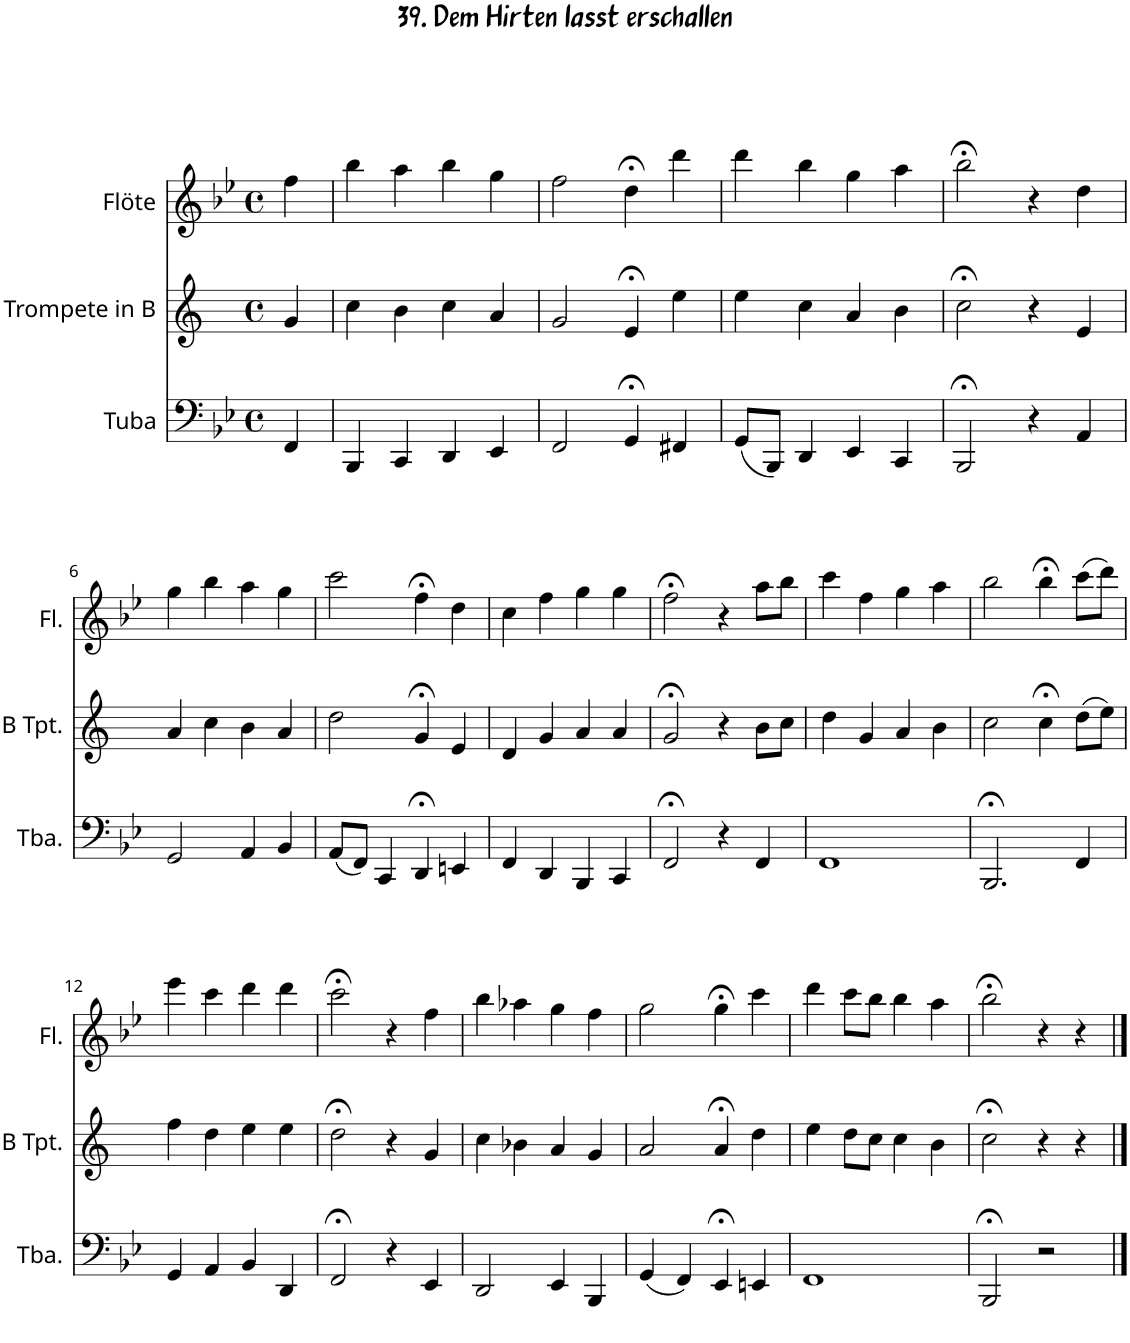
**kern	**kern	**kern
*part3	*part2	*part1
*staff3	*staff2	*staff1
*I"Tuba	*I"Trompete in B	*I"Flöte
*I'Tba.	*	*I'Fl.
*clefF4	*clefG2	*clefG2
*	*Trd1c2	*
*k[b-e-]	*k[]	*k[b-e-]
*M4/4	*M4/4	*M4/4
*met(c)	*met(c)	*met(c)
=1	=1	=1
4FF/	4g/	4ff\
=2	=2	=2
4BBB-/	4cc\	4bb-\
4CC/	4b\	4aa\
4DD/	4cc\	4bb-\
4EE-/	4a/	4gg\
=3	=3	=3
2FF/	2g/	2ff\
4GG;</	4e;</	4dd;<\
4FF#X/	4ee\	4ddd\
=4	=4	=4
(8GG/L	4ee\	4ddd\
8BBB-/J)	.	.
4DD/	4cc\	4bb-\
4EE-/	4a/	4gg\
4CC/	4b\	4aa\
=5	=5	=5
2BBB-;</	2cc;<\	2bb-;<\
4r	4r	4r
4AA/	4e/	4dd\
!!LO:LB:g=z
=6	=6	=6
2GG/	4a/	4gg\
.	4cc\	4bb-\
4AA/	4b\	4aa\
4BB-/	4a/	4gg\
=7	=7	=7
(8AA/L	2dd\	2ccc\
8FF/J)	.	.
4CC/	.	.
4DD;</	4g;</	4ff;<\
4EEn/	4e/	4dd\
=8	=8	=8
4FF/	4d/	4cc\
4DD/	4g/	4ff\
4BBB-/	4a/	4gg\
4CC/	4a/	4gg\
=9	=9	=9
2FF;</	2g;</	2ff;<\
4r	4r	4r
4FF/	8b\L	8aa\L
.	8cc\J	8bb-\J
=10	=10	=10
1FF	4dd\	4ccc\
.	4g/	4ff\
.	4a/	4gg\
.	4b\	4aa\
=11	=11	=11
2.BBB-;</	2cc\	2bb-\
.	4cc;<\	4bb-;<\
4FF/	(8dd\L	(8ccc\L
.	8ee\J)	8ddd\J)
!!LO:LB:g=z
=12	=12	=12
4GG/	4ff\	4eee-\
4AA/	4dd\	4ccc\
4BB-/	4ee\	4ddd\
4DD/	4ee\	4ddd\
=13	=13	=13
2FF;</	2dd;<\	2ccc;<\
4r	4r	4r
4EE-/	4g/	4ff\
=14	=14	=14
2DD/	4cc\	4bb-\
.	4b-X\	4aa-X\
4EE-/	4a/	4gg\
4BBB-/	4g/	4ff\
=15	=15	=15
(4GG/	2a/	2gg\
4FF/)	.	.
4EE-;</	4a;</	4gg;<\
4EEn/	4dd\	4ccc\
=16	=16	=16
1FF	4ee\	4ddd\
.	8dd\L	8ccc\L
.	8cc\J	8bb-\J
.	4cc\	4bb-\
.	4b\	4aa\
=17	=17	=17
2BBB-;</	2cc;<\	2bb-;<\
2r	4r	4r
.	4r	4r
==	==	==
*-	*-	*-
